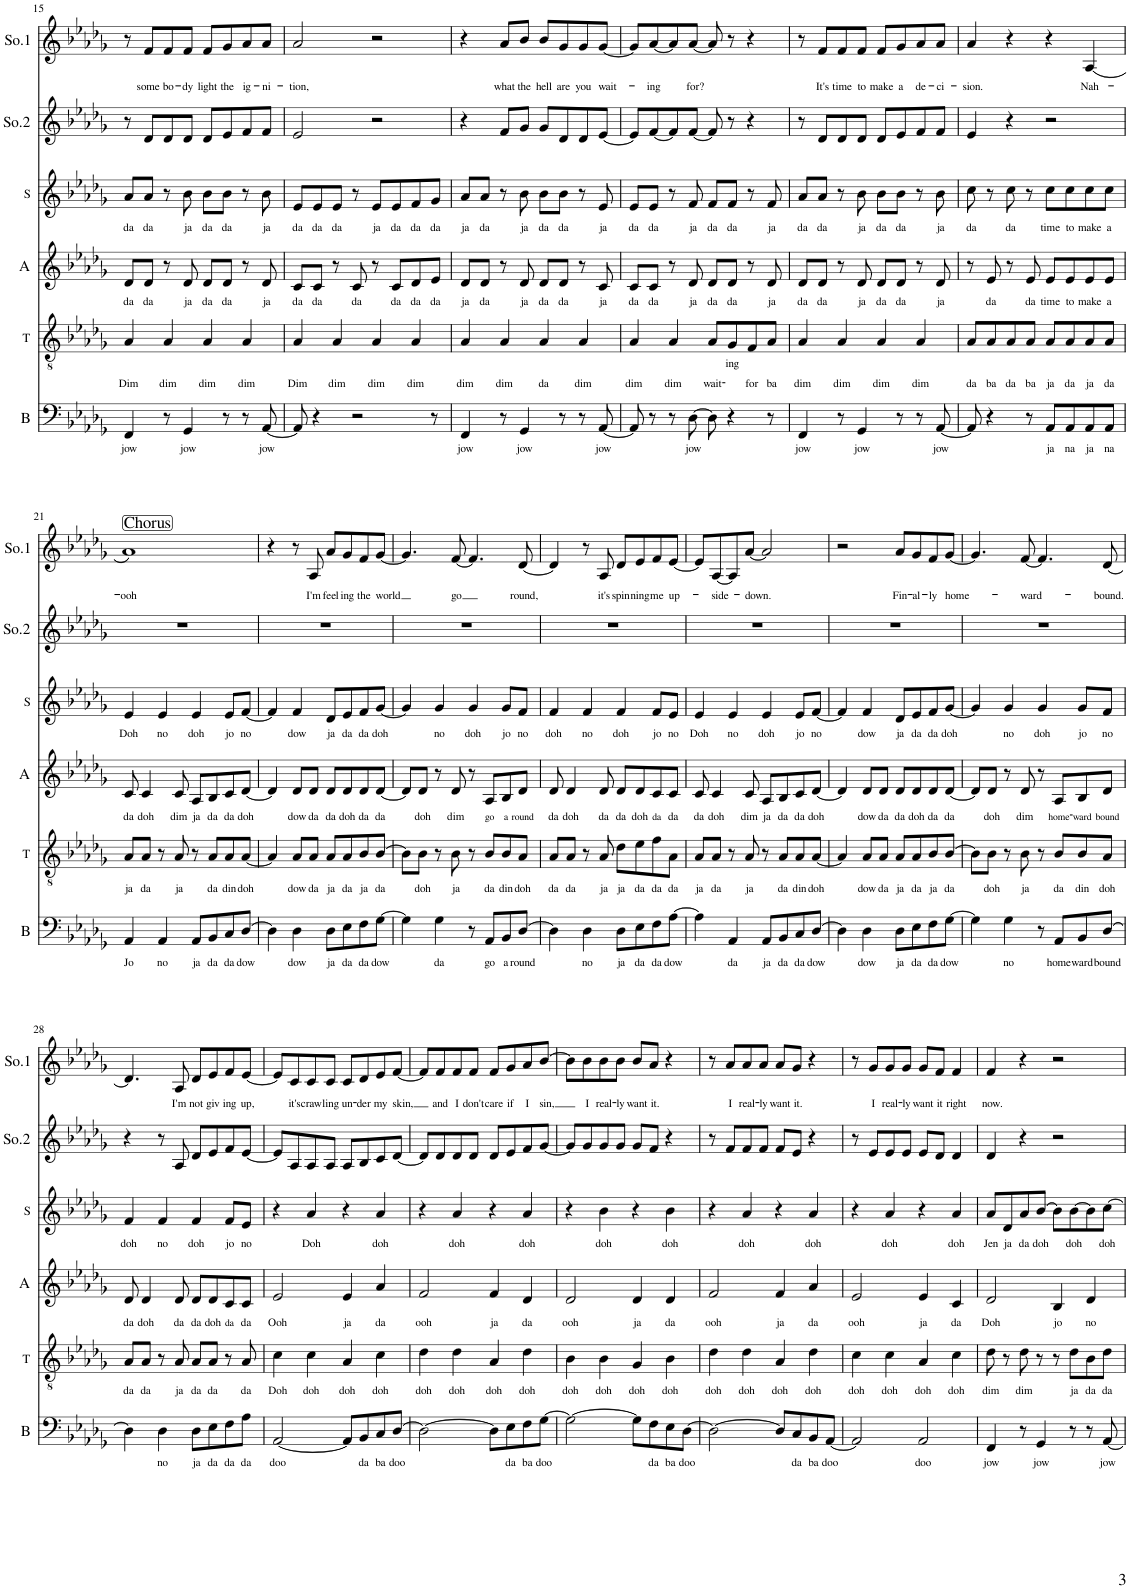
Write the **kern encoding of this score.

**kern	**text	**kern	**text	**kern	**text	**kern	**text	**kern	**kern	**text
*part6	*part6	*part5	*part5	*part4	*part4	*part3	*part3	*part2	*part1	*part1
*staff6	*staff6	*staff5	*staff5	*staff4	*staff4	*staff3	*staff3	*staff2	*staff1	*staff1
*I"Bass	*	*I"Tenor	*	*I"Alto	*	*I"Soprano	*	*I"Solo 2	*I"Solo 1	*
*I'B	*	*I'T	*	*I'A	*	*I'S	*	*I'So.2	*I'So.1	*
!!LO:PB:g=z
*clefF4	*	*clefGv2	*	*clefG2	*	*clefG2	*	*clefG2	*clefG2	*
*k[b-e-a-d-g-]	*	*k[b-e-a-d-g-]	*	*k[b-e-a-d-g-]	*	*k[b-e-a-d-g-]	*	*k[b-e-a-d-g-]	*k[b-e-a-d-g-]	*
*M4/4	*	*M4/4	*	*M4/4	*	*M4/4	*	*M4/4	*M4/4	*
=15	=15	=15	=15	=15	=15	=15	=15	=15	=15	=15
!	!LO:LY:b	!	!LO:LY:b	!	!LO:LY:b	!	!LO:LY:b	!	!	!
4FF/	jow	4A-/	Dim	8d-/L	da	8a-/L	da	8r	8r	.
!	!	!	!	!	!LO:LY:b	!	!LO:LY:b	!	!	!LO:LY:b
.	.	.	.	8d-/J	da	8a-/J	da	8d-/L	8f/L	some-
!	!	!	!LO:LY:b	!	!	!	!	!	!	!LO:LY:b
8r	.	4A-/	dim	8r	.	8r	.	8d-/	8f/	-bo-
!	!LO:LY:b	!	!	!	!LO:LY:b	!	!LO:LY:b	!	!	!LO:LY:b
4GG-/	jow	.	.	8d-/	ja	8b-\	ja	8d-/J	8f/J	-dy
!	!	!	!LO:LY:b	!	!LO:LY:b	!	!LO:LY:b	!	!	!LO:LY:b
.	.	4A-/	dim	8d-/L	da	8b-\L	da	8d-/L	8f/L	light
!	!	!	!	!	!LO:LY:b	!	!LO:LY:b	!	!	!LO:LY:b
8r	.	.	.	8d-/J	da	8b-\J	da	8e-/	8g-/	the
!	!	!	!LO:LY:b	!	!	!	!	!	!	!LO:LY:b
8r	.	4A-/	dim	8r	.	8r	.	8f/	8a-/	ig-
!	!LO:LY:b	!	!	!	!LO:LY:b	!	!LO:LY:b	!	!	!LO:LY:b
[8AA-/	jow	.	.	8d-/	ja	8b-\	ja	8f/J	8a-/J	-ni-
=16	=16	=16	=16	=16	=16	=16	=16	=16	=16	=16
!	!	!	!LO:LY:b	!	!LO:LY:b	!	!LO:LY:b	!	!	!LO:LY:b
8AA-/]	.	4A-/	Dim	8c/L	da	8e-/L	da	2e-/	2a-/	-tion,
!	!	!	!	!	!LO:LY:b	!	!LO:LY:b	!	!	!
4r	.	.	.	8c/J	da	8e-/	da	.	.	.
!	!	!	!LO:LY:b	!	!	!	!LO:LY:b	!	!	!
.	.	4A-/	dim	8r	.	8e-/J	da	.	.	.
!	!	!	!	!	!LO:LY:b	!	!	!	!	!
2r	.	.	.	8c/	da	8r	.	.	.	.
!	!	!	!LO:LY:b	!	!	!	!LO:LY:b	!	!	!
.	.	4A-/	dim	8r	.	8e-/L	ja	2r	2r	.
!	!	!	!	!	!LO:LY:b	!	!LO:LY:b	!	!	!
.	.	.	.	8c/L	da	8e-/	da	.	.	.
!	!	!	!LO:LY:b	!	!LO:LY:b	!	!LO:LY:b	!	!	!
.	.	4A-/	dim	8d-/	da	8f/	da	.	.	.
!	!	!	!	!	!LO:LY:b	!	!LO:LY:b	!	!	!
8r	.	.	.	8e-/J	da	8g-/J	da	.	.	.
=17	=17	=17	=17	=17	=17	=17	=17	=17	=17	=17
!	!LO:LY:b	!	!LO:LY:b	!	!LO:LY:b	!	!LO:LY:b	!	!	!
4FF/	jow	4A-/	dim	8d-/L	ja	8a-/L	ja	4r	4r	.
!	!	!	!	!	!LO:LY:b	!	!LO:LY:b	!	!	!
.	.	.	.	8d-/J	da	8a-/J	da	.	.	.
!	!	!	!LO:LY:b	!	!	!	!	!	!	!LO:LY:b
8r	.	4A-/	dim	8r	.	8r	.	8f/L	8a-/L	what
!	!LO:LY:b	!	!	!	!LO:LY:b	!	!LO:LY:b	!	!	!LO:LY:b
4GG-/	jow	.	.	8d-/	ja	8b-\	ja	8g-/J	8b-/J	the
!	!	!	!LO:LY:b	!	!LO:LY:b	!	!LO:LY:b	!	!	!LO:LY:b
.	.	4A-/	da	8d-/L	da	8b-\L	da	8g-/L	8b-/L	hell
!	!	!	!	!	!LO:LY:b	!	!LO:LY:b	!	!	!LO:LY:b
8r	.	.	.	8d-/J	da	8b-\J	da	8d-/	8g-/	are
!	!	!	!LO:LY:b	!	!	!	!	!	!	!LO:LY:b
8r	.	4A-/	dim	8r	.	8r	.	8d-/	8g-/	you
!	!LO:LY:b	!	!	!	!LO:LY:b	!	!LO:LY:b	!	!	!LO:LY:b
[8AA-/	jow	.	.	8c/	ja	8e-/	ja	[8e-/J	[8g-/J	wait-
=18	=18	=18	=18	=18	=18	=18	=18	=18	=18	=18
!	!	!	!LO:LY:b	!	!LO:LY:b	!	!LO:LY:b	!	!	!
8AA-/]	.	4A-/	dim	8c/L	da	8e-/L	da	8e-/L]	8g-/L]	.
!	!	!	!	!	!LO:LY:b	!	!LO:LY:b	!	!	!LO:LY:b
8r	.	.	.	8c/J	da	8e-/J	da	[8f/	[8a-/	-ing
!	!	!	!LO:LY:b	!	!	!	!	!	!	!
8r	.	4A-/	dim	8r	.	8r	.	8f/]	8a-/]	.
!	!LO:LY:b	!	!	!	!LO:LY:b	!	!LO:LY:b	!	!	!LO:LY:b
[8D-\	jow	.	.	8d-/	ja	8f/	ja	[8f/J	[8a-/J	for?
!	!	!	!LO:LY:b	!	!LO:LY:b	!	!LO:LY:b	!	!	!
8D-\]	.	8A-/L	wait-	8d-/L	da	8f/L	da	8f/]	8a-/]	.
!	!	!	!LO:LY:b	!	!LO:LY:b	!	!LO:LY:b	!	!	!
4r	.	8G-/	-ing	8d-/J	da	8f/J	da	8r	8r	.
!	!	!	!LO:LY:b	!	!	!	!	!	!	!
.	.	8F/	for	8r	.	8r	.	4r	4r	.
!	!	!	!LO:LY:b	!	!LO:LY:b	!	!LO:LY:b	!	!	!
8r	.	8A-/J	ba	8d-/	ja	8f/	ja	.	.	.
=19	=19	=19	=19	=19	=19	=19	=19	=19	=19	=19
!	!LO:LY:b	!	!LO:LY:b	!	!LO:LY:b	!	!LO:LY:b	!	!	!
4FF/	jow	4A-/	dim	8d-/L	da	8a-/L	da	8r	8r	.
!	!	!	!	!	!LO:LY:b	!	!LO:LY:b	!	!	!LO:LY:b
.	.	.	.	8d-/J	da	8a-/J	da	8d-/L	8f/L	It's
!	!	!	!LO:LY:b	!	!	!	!	!	!	!LO:LY:b
8r	.	4A-/	dim	8r	.	8r	.	8d-/	8f/	time
!	!LO:LY:b	!	!	!	!LO:LY:b	!	!LO:LY:b	!	!	!LO:LY:b
4GG-/	jow	.	.	8d-/	ja	8b-\	ja	8d-/J	8f/J	to
!	!	!	!LO:LY:b	!	!LO:LY:b	!	!LO:LY:b	!	!	!LO:LY:b
.	.	4A-/	dim	8d-/L	da	8b-\L	da	8d-/L	8f/L	make
!	!	!	!	!	!LO:LY:b	!	!LO:LY:b	!	!	!LO:LY:b
8r	.	.	.	8d-/J	da	8b-\J	da	8e-/	8g-/	a
!	!	!	!LO:LY:b	!	!	!	!	!	!	!LO:LY:b
8r	.	4A-/	dim	8r	.	8r	.	8f/	8a-/	de-
!	!LO:LY:b	!	!	!	!LO:LY:b	!	!LO:LY:b	!	!	!LO:LY:b
[8AA-/	jow	.	.	8d-/	ja	8b-\	ja	8f/J	8a-/J	-ci-
=20	=20	=20	=20	=20	=20	=20	=20	=20	=20	=20
!	!	!	!LO:LY:b	!	!	!	!LO:LY:b	!	!	!LO:LY:b
8AA-/]	.	8A-/L	da	8r	.	8cc\	da	4e-/	4a-/	-sion.
!	!	!	!LO:LY:b	!	!LO:LY:b	!	!	!	!	!
4r	.	8A-/	ba	8e-/	da	8r	.	.	.	.
!	!	!	!LO:LY:b	!	!	!	!LO:LY:b	!	!	!
.	.	8A-/	da	8r	.	8cc\	da	4r	4r	.
!	!	!	!LO:LY:b	!	!LO:LY:b	!	!	!	!	!
8r	.	8A-/J	ba	8e-/	da	8r	.	.	.	.
!	!LO:LY:b	!	!LO:LY:b	!	!LO:LY:b	!	!LO:LY:b	!	!	!
8AA-/L	ja	8A-/L	ja	8e-/L	time	8cc\L	time	2r	4r	.
!	!LO:LY:b	!	!LO:LY:b	!	!LO:LY:b	!	!LO:LY:b	!	!	!
8AA-/	na	8A-/	da	8e-/	to	8cc\	to	.	.	.
!	!LO:LY:b	!	!LO:LY:b	!	!LO:LY:b	!	!LO:LY:b	!	!	!LO:LY:b
8AA-/	ja	8A-/	ja	8e-/	make	8cc\	make	.	(4A-/	Nah-
!	!LO:LY:b	!	!LO:LY:b	!	!LO:LY:b	!	!LO:LY:b	!	!	!
8AA-/J	na	8A-/J	da	8e-/J	a	8cc\J	a	.	.	.
!!LO:LB:g=z
=21	=21	=21	=21	=21	=21	=21	=21	=21	=21	=21
!	!	!	!	!	!	!	!	!	!LO:TX:a:t=Chorus	!
!	!LO:LY:b	!	!LO:LY:b	!	!LO:LY:b	!	!LO:LY:b	!	!	!LO:LY:b
4AA-/	Jo	8A-/L	ja	8c/	da	4e-/	Doh	1r	1a-)	-ooh
!	!	!	!LO:LY:b	!	!LO:LY:b	!	!	!	!	!
.	.	8A-/J	da	4c/	doh	.	.	.	.	.
!	!LO:LY:b	!	!	!	!	!	!LO:LY:b	!	!	!
4AA-/	no	8r	.	.	.	4e-/	no	.	.	.
!	!	!	!LO:LY:b	!	!LO:LY:b	!	!	!	!	!
.	.	8A-/	ja	8c/	dim	.	.	.	.	.
!	!LO:LY:b	!	!	!	!LO:LY:b	!	!LO:LY:b	!	!	!
8AA-/L	ja	8r	.	8A-/L	ja	4e-/	doh	.	.	.
!	!LO:LY:b	!	!LO:LY:b	!	!LO:LY:b	!	!	!	!	!
8BB-/	da	8A-/L	da	8B-/	da	.	.	.	.	.
!	!LO:LY:b	!	!LO:LY:b	!	!LO:LY:b	!	!LO:LY:b	!	!	!
8C/	da	8A-/	din	8c/	da	8e-/L	jo	.	.	.
!	!LO:LY:b	!	!LO:LY:b	!	!LO:LY:b	!	!LO:LY:b	!	!	!
[8D-/J	dow	[8A-/J	doh	[8d-/J	doh	[8f/J	no	.	.	.
=22	=22	=22	=22	=22	=22	=22	=22	=22	=22	=22
4D-\]	.	4A-/]	.	4d-/]	.	4f/]	.	1r	4r	.
!	!LO:LY:b	!	!LO:LY:b	!	!LO:LY:b	!	!LO:LY:b	!	!	!
4D-\	dow	8A-/L	dow	8d-/L	dow	4f/	dow	.	8r	.
!	!	!	!LO:LY:b	!	!LO:LY:b	!	!	!	!	!LO:LY:b
.	.	8A-/J	da	8d-/J	da	.	.	.	8A-/	I'm
!	!LO:LY:b	!	!LO:LY:b	!	!LO:LY:b	!	!LO:LY:b	!	!	!LO:LY:b
8D-\L	ja	8A-/L	ja	8d-/L	da	8d-/L	ja	.	8a-/L	feel-
!	!LO:LY:b	!	!LO:LY:b	!	!LO:LY:b	!	!LO:LY:b	!	!	!LO:LY:b
8E-\	da	8A-/	da	8d-/	doh	8e-/	da	.	8g-/	-ing
!	!LO:LY:b	!	!LO:LY:b	!	!LO:LY:b	!	!LO:LY:b	!	!	!LO:LY:b
8F\	da	8B-/	ja	8d-/	da	8f/	da	.	8f/	the
!	!LO:LY:b	!	!LO:LY:b	!	!LO:LY:b	!	!LO:LY:b	!	!	!LO:LY:b
[8G-\J	dow	[8B-/J	da	[8d-/J	da	[8g-/J	doh	.	[8g-/J	world
=23	=23	=23	=23	=23	=23	=23	=23	=23	=23	=23
4G-\]	.	8B-\L]	.	8d-/L]	.	4g-/]	.	1r	4.g-/]	.
!	!	!	!LO:LY:b	!	!LO:LY:b	!	!	!	!	!
.	.	8B-\J	doh	8d-/J	doh	.	.	.	.	.
!	!LO:LY:b	!	!	!	!	!	!LO:LY:b	!	!	!
4G-\	da	8r	.	8r	.	4g-/	no	.	.	.
!	!	!	!LO:LY:b	!	!LO:LY:b	!	!	!	!	!LO:LY:b
.	.	8B-\	ja	8d-/	dim	.	.	.	[8f/	go
!	!	!	!	!	!	!	!LO:LY:b	!	!	!
8r	.	8r	.	8r	.	4g-/	doh	.	4.f/]	.
!	!LO:LY:b	!	!LO:LY:b	!	!LO:LY:b	!	!	!	!	!
8AA-/L	go	8B-/L	da	8A-/L	go	.	.	.	.	.
!	!LO:LY:b	!	!LO:LY:b	!	!LO:LY:b	!	!LO:LY:b	!	!	!
8BB-/	a	8B-/	din	8B-/	a	8g-/L	jo	.	.	.
!	!LO:LY:b	!	!LO:LY:b	!	!LO:LY:b	!	!LO:LY:b	!	!	!LO:LY:b
[8D-/J	round	8A-/J	doh	8d-/J	round	8f/J	no	.	[8d-/	round,
=24	=24	=24	=24	=24	=24	=24	=24	=24	=24	=24
!	!	!	!LO:LY:b	!	!LO:LY:b	!	!LO:LY:b	!	!	!
4D-\]	.	8A-/L	da	8d-/	da	4f/	doh	1r	4d-/]	.
!	!	!	!LO:LY:b	!	!LO:LY:b	!	!	!	!	!
.	.	8A-/J	da	4d-/	doh	.	.	.	.	.
!	!LO:LY:b	!	!	!	!	!	!LO:LY:b	!	!	!
4D-\	no	8r	.	.	.	4f/	no	.	8r	.
!	!	!	!LO:LY:b	!	!LO:LY:b	!	!	!	!	!LO:LY:b
.	.	8A-/	ja	8d-/	da	.	.	.	8A-/	it's
!	!LO:LY:b	!	!LO:LY:b	!	!LO:LY:b	!	!LO:LY:b	!	!	!LO:LY:b
8D-\L	ja	8d-\L	ja	8d-/L	da	4f/	doh	.	8d-/L	spin-
!	!LO:LY:b	!	!LO:LY:b	!	!LO:LY:b	!	!	!	!	!LO:LY:b
8E-\	da	8e-\	da	8d-/	doh	.	.	.	8e-/	-ning
!	!LO:LY:b	!	!LO:LY:b	!	!LO:LY:b	!	!LO:LY:b	!	!	!LO:LY:b
8F\	da	8f\	da	8c/	da	8f/L	jo	.	8f/	me
!	!LO:LY:b	!	!LO:LY:b	!	!LO:LY:b	!	!LO:LY:b	!	!	!LO:LY:b
[8A-\J	dow	8A-\J	da	8c/J	da	8e-/J	no	.	[8e-/J	up-
=25	=25	=25	=25	=25	=25	=25	=25	=25	=25	=25
!	!	!	!LO:LY:b	!	!LO:LY:b	!	!LO:LY:b	!	!	!
4A-\]	.	8A-/L	ja	8c/	da	4e-/	Doh	1r	8e-/L]	.
!	!	!	!LO:LY:b	!	!LO:LY:b	!	!	!	!	!LO:LY:b
.	.	8A-/J	da	4c/	doh	.	.	.	[8A-/	-side-
!	!LO:LY:b	!	!	!	!	!	!LO:LY:b	!	!	!
4AA-/	da	8r	.	.	.	4e-/	no	.	8A-/]	.
!	!	!	!LO:LY:b	!	!LO:LY:b	!	!	!	!	!LO:LY:b
.	.	8A-/	ja	8c/	dim	.	.	.	[8a-/J	-down.
!	!LO:LY:b	!	!	!	!LO:LY:b	!	!LO:LY:b	!	!	!
8AA-/L	ja	8r	.	8A-/L	ja	4e-/	doh	.	2a-/]	.
!	!LO:LY:b	!	!LO:LY:b	!	!LO:LY:b	!	!	!	!	!
8BB-/	da	8A-/L	da	8B-/	da	.	.	.	.	.
!	!LO:LY:b	!	!LO:LY:b	!	!LO:LY:b	!	!LO:LY:b	!	!	!
8C/	da	8A-/	din	8c/	da	8e-/L	jo	.	.	.
!	!LO:LY:b	!	!LO:LY:b	!	!LO:LY:b	!	!LO:LY:b	!	!	!
[8D-/J	dow	[8A-/J	doh	[8d-/J	doh	[8f/J	no	.	.	.
=26	=26	=26	=26	=26	=26	=26	=26	=26	=26	=26
4D-\]	.	4A-/]	.	4d-/]	.	4f/]	.	1r	2r	.
!	!LO:LY:b	!	!LO:LY:b	!	!LO:LY:b	!	!LO:LY:b	!	!	!
4D-\	dow	8A-/L	dow	8d-/L	dow	4f/	dow	.	.	.
!	!	!	!LO:LY:b	!	!LO:LY:b	!	!	!	!	!
.	.	8A-/J	da	8d-/J	da	.	.	.	.	.
!	!LO:LY:b	!	!LO:LY:b	!	!LO:LY:b	!	!LO:LY:b	!	!	!LO:LY:b
8D-\L	ja	8A-/L	ja	8d-/L	da	8d-/L	ja	.	8a-/L	Fin-
!	!LO:LY:b	!	!LO:LY:b	!	!LO:LY:b	!	!LO:LY:b	!	!	!LO:LY:b
8E-\	da	8A-/	da	8d-/	doh	8e-/	da	.	8g-/	-al-
!	!LO:LY:b	!	!LO:LY:b	!	!LO:LY:b	!	!LO:LY:b	!	!	!LO:LY:b
8F\	da	8B-/	ja	8d-/	da	8f/	da	.	8f/	-ly
!	!LO:LY:b	!	!LO:LY:b	!	!LO:LY:b	!	!LO:LY:b	!	!	!LO:LY:b
[8G-\J	dow	[8B-/J	da	[8d-/J	da	[8g-/J	doh	.	[8g-/J	home-
=27	=27	=27	=27	=27	=27	=27	=27	=27	=27	=27
4G-\]	.	8B-\L]	.	8d-/L]	.	4g-/]	.	1r	4.g-/]	.
!	!	!	!LO:LY:b	!	!LO:LY:b	!	!	!	!	!
.	.	8B-\J	doh	8d-/J	doh	.	.	.	.	.
!	!LO:LY:b	!	!	!	!	!	!LO:LY:b	!	!	!
4G-\	no	8r	.	8r	.	4g-/	no	.	.	.
!	!	!	!LO:LY:b	!	!LO:LY:b	!	!	!	!	!LO:LY:b
.	.	8B-\	ja	8d-/	dim	.	.	.	[8f/	-ward-
!	!	!	!	!	!	!	!LO:LY:b	!	!	!
8r	.	8r	.	8r	.	4g-/	doh	.	4.f/]	.
!	!LO:LY:b	!	!LO:LY:b	!	!LO:LY:b	!	!	!	!	!
8AA-/L	home-	8B-/L	da	8A-/L	home-	.	.	.	.	.
!	!LO:LY:b	!	!LO:LY:b	!	!LO:LY:b	!	!LO:LY:b	!	!	!
8BB-/	-ward	8B-/	din	8B-/	-ward	8g-/L	jo	.	.	.
!	!LO:LY:b	!	!LO:LY:b	!	!LO:LY:b	!	!LO:LY:b	!	!	!LO:LY:b
[8D-/J	bound	8A-/J	doh	8d-/J	bound	8f/J	no	.	[8d-/	-bound.
!!LO:LB:g=z
=28	=28	=28	=28	=28	=28	=28	=28	=28	=28	=28
!	!	!	!LO:LY:b	!	!LO:LY:b	!	!LO:LY:b	!	!	!
4D-\]	.	8A-/L	da	8d-/	da	4f/	doh	4r	4.d-/]	.
!	!	!	!LO:LY:b	!	!LO:LY:b	!	!	!	!	!
.	.	8A-/J	da	4d-/	doh	.	.	.	.	.
!	!LO:LY:b	!	!	!	!	!	!LO:LY:b	!	!	!
4D-\	no	8r	.	.	.	4f/	no	8r	.	.
!	!	!	!LO:LY:b	!	!LO:LY:b	!	!	!	!	!LO:LY:b
.	.	8A-/	ja	8d-/	da	.	.	8A-/	8A-/	I'm
!	!LO:LY:b	!	!LO:LY:b	!	!LO:LY:b	!	!LO:LY:b	!	!	!LO:LY:b
8D-\L	ja	8A-/L	da	8d-/L	da	4f/	doh	8d-/L	8d-/L	not
!	!LO:LY:b	!	!LO:LY:b	!	!LO:LY:b	!	!	!	!	!LO:LY:b
8E-\	da	8A-/J	da	8d-/	doh	.	.	8e-/	8e-/	giv-
!	!LO:LY:b	!	!	!	!LO:LY:b	!	!LO:LY:b	!	!	!LO:LY:b
8F\	da	8r	.	8c/	da	8f/L	jo	8f/	8f/	-ing
!	!LO:LY:b	!	!LO:LY:b	!	!LO:LY:b	!	!LO:LY:b	!	!	!LO:LY:b
8A-\J	da	8A-/	da	8c/J	da	8e-/J	no	[8e-/J	[8e-/J	up,
=29	=29	=29	=29	=29	=29	=29	=29	=29	=29	=29
!	!LO:LY:b	!	!LO:LY:b	!	!LO:LY:b	!	!	!	!	!
[2AA-/	doo	4c\	Doh	2e-/	Ooh	4r	.	8e-/L]	8e-/L]	.
!	!	!	!	!	!	!	!	!	!	!LO:LY:b
.	.	.	.	.	.	.	.	8A-/	8c/	it's
!	!	!	!LO:LY:b	!	!	!	!LO:LY:b	!	!	!LO:LY:b
.	.	4c\	doh	.	.	4a-/	Doh	8A-/	8c/	craw-
!	!	!	!	!	!	!	!	!	!	!LO:LY:b
.	.	.	.	.	.	.	.	8A-/J	8c/J	-ling
!	!	!	!LO:LY:b	!	!LO:LY:b	!	!	!	!	!LO:LY:b
8AA-/L]	.	4A-/	doh	4e-/	ja	4r	.	8A-/L	8c/L	un-
!	!LO:LY:b	!	!	!	!	!	!	!	!	!LO:LY:b
8BB-/	da	.	.	.	.	.	.	8B-/	8d-/	-der
!	!LO:LY:b	!	!LO:LY:b	!	!LO:LY:b	!	!LO:LY:b	!	!	!LO:LY:b
8C/	ba	4c\	doh	4a-/	da	4a-/	doh	8c/	8e-/	my
!	!LO:LY:b	!	!	!	!	!	!	!	!	!LO:LY:b
[8D-/J	doo	.	.	.	.	.	.	[8d-/J	[8f/J	skin,
=30	=30	=30	=30	=30	=30	=30	=30	=30	=30	=30
!	!	!	!LO:LY:b	!	!LO:LY:b	!	!	!	!	!
2D-\_	.	4d-\	doh	2f/	ooh	4r	.	8d-/L]	8f/L]	.
!	!	!	!	!	!	!	!	!	!	!LO:LY:b
.	.	.	.	.	.	.	.	8d-/	8f/	and
!	!	!	!LO:LY:b	!	!	!	!LO:LY:b	!	!	!LO:LY:b
.	.	4d-\	doh	.	.	4a-/	doh	8d-/	8f/	I
!	!	!	!	!	!	!	!	!	!	!LO:LY:b
.	.	.	.	.	.	.	.	8d-/J	8f/J	don't
!	!	!	!LO:LY:b	!	!LO:LY:b	!	!	!	!	!LO:LY:b
8D-\L]	.	4A-/	doh	4f/	ja	4r	.	8d-/L	8f/L	care
!	!LO:LY:b	!	!	!	!	!	!	!	!	!LO:LY:b
8E-\	da	.	.	.	.	.	.	8e-/	8g-/	if
!	!LO:LY:b	!	!LO:LY:b	!	!LO:LY:b	!	!LO:LY:b	!	!	!LO:LY:b
8F\	ba	4d-\	doh	4d-/	da	4a-/	doh	8f/	8a-/	I
!	!LO:LY:b	!	!	!	!	!	!	!	!	!LO:LY:b
[8G-\J	doo	.	.	.	.	.	.	[8g-/J	[8b-/J	sin,
=31	=31	=31	=31	=31	=31	=31	=31	=31	=31	=31
!	!	!	!LO:LY:b	!	!LO:LY:b	!	!	!	!	!
2G-\_	.	4B-\	doh	2d-/	ooh	4r	.	8g-/L]	8b-\L]	.
!	!	!	!	!	!	!	!	!	!	!LO:LY:b
.	.	.	.	.	.	.	.	8g-/	8b-\	I
!	!	!	!LO:LY:b	!	!	!	!LO:LY:b	!	!	!LO:LY:b
.	.	4B-\	doh	.	.	4b-\	doh	8g-/	8b-\	real-
!	!	!	!	!	!	!	!	!	!	!LO:LY:b
.	.	.	.	.	.	.	.	8g-/J	8b-\J	-ly
!	!	!	!LO:LY:b	!	!LO:LY:b	!	!	!	!	!LO:LY:b
8G-\L]	.	4G-/	doh	4d-/	ja	4r	.	8g-/L	8b-/L	want
!	!LO:LY:b	!	!	!	!	!	!	!	!	!LO:LY:b
8F\	da	.	.	.	.	.	.	8f/J	8a-/J	it.
!	!LO:LY:b	!	!LO:LY:b	!	!LO:LY:b	!	!LO:LY:b	!	!	!
8E-\	ba	4B-\	doh	4d-/	da	4b-\	doh	4r	4r	.
!	!LO:LY:b	!	!	!	!	!	!	!	!	!
[8D-\J	doo	.	.	.	.	.	.	.	.	.
=32	=32	=32	=32	=32	=32	=32	=32	=32	=32	=32
!	!	!	!LO:LY:b	!	!LO:LY:b	!	!	!	!	!
2D-\_	.	4d-\	doh	2f/	ooh	4r	.	8r	8r	.
!	!	!	!	!	!	!	!	!	!	!LO:LY:b
.	.	.	.	.	.	.	.	8f/L	8a-/L	I
!	!	!	!LO:LY:b	!	!	!	!LO:LY:b	!	!	!LO:LY:b
.	.	4d-\	doh	.	.	4a-/	doh	8f/	8a-/	real-
!	!	!	!	!	!	!	!	!	!	!LO:LY:b
.	.	.	.	.	.	.	.	8f/J	8a-/J	-ly
!	!	!	!LO:LY:b	!	!LO:LY:b	!	!	!	!	!LO:LY:b
8D-/L]	.	4A-/	doh	4f/	ja	4r	.	8f/L	8a-/L	want
!	!LO:LY:b	!	!	!	!	!	!	!	!	!LO:LY:b
8C/	da	.	.	.	.	.	.	8e-/J	8g-/J	it.
!	!LO:LY:b	!	!LO:LY:b	!	!LO:LY:b	!	!LO:LY:b	!	!	!
8BB-/	ba	4d-\	doh	4a-/	da	4a-/	doh	4r	4r	.
!	!LO:LY:b	!	!	!	!	!	!	!	!	!
[8AA-/J	doo	.	.	.	.	.	.	.	.	.
=33	=33	=33	=33	=33	=33	=33	=33	=33	=33	=33
!	!	!	!LO:LY:b	!	!LO:LY:b	!	!	!	!	!
2AA-/]	.	4c\	doh	2e-/	ooh	4r	.	8r	8r	.
!	!	!	!	!	!	!	!	!	!	!LO:LY:b
.	.	.	.	.	.	.	.	8e-/L	8g-/L	I
!	!	!	!LO:LY:b	!	!	!	!LO:LY:b	!	!	!LO:LY:b
.	.	4c\	doh	.	.	4a-/	doh	8e-/	8g-/	real-
!	!	!	!	!	!	!	!	!	!	!LO:LY:b
.	.	.	.	.	.	.	.	8e-/J	8g-/J	-ly
!	!LO:LY:b	!	!LO:LY:b	!	!LO:LY:b	!	!	!	!	!LO:LY:b
2AA-/	doo	4A-/	doh	4e-/	ja	4r	.	8e-/L	8g-/L	want
!	!	!	!	!	!	!	!	!	!	!LO:LY:b
.	.	.	.	.	.	.	.	8d-/J	8f/J	it
!	!	!	!LO:LY:b	!	!LO:LY:b	!	!LO:LY:b	!	!	!LO:LY:b
.	.	4c\	doh	4c/	da	4a-/	doh	4d-/	4f/	right
=34	=34	=34	=34	=34	=34	=34	=34	=34	=34	=34
!	!LO:LY:b	!	!LO:LY:b	!	!LO:LY:b	!	!LO:LY:b	!	!	!LO:LY:b
4FF/	jow	8d-\	dim	2d-/	Doh	8a-/L	Jen	4d-/	4f/	now.
!	!	!	!	!	!	!	!LO:LY:b	!	!	!
.	.	8r	.	.	.	8d-/	ja	.	.	.
!	!	!	!LO:LY:b	!	!	!	!LO:LY:b	!	!	!
8r	.	8d-\	dim	.	.	8a-/	da	4r	4r	.
!	!LO:LY:b	!	!	!	!	!	!LO:LY:b	!	!	!
4GG-/	jow	8r	.	.	.	[8b-/J	doh	.	.	.
!	!	!	!	!	!LO:LY:b	!	!	!	!	!
.	.	8r	.	4B-/	jo	8b-\L]	.	2r	2r	.
!	!	!	!LO:LY:b	!	!	!	!LO:LY:b	!	!	!
8r	.	8d-\L	ja	.	.	[8b-\	doh	.	.	.
!	!	!	!LO:LY:b	!	!LO:LY:b	!	!	!	!	!
8r	.	8B-\	da	4d-/	no	8b-\]	.	.	.	.
!	!LO:LY:b	!	!LO:LY:b	!	!	!	!LO:LY:b	!	!	!
[8AA-/	jow	8d-\J	da	.	.	[8cc\J	doh	.	.	.
=	=	=	=	=	=	=	=	=	=	=
*-	*-	*-	*-	*-	*-	*-	*-	*-	*-	*-
